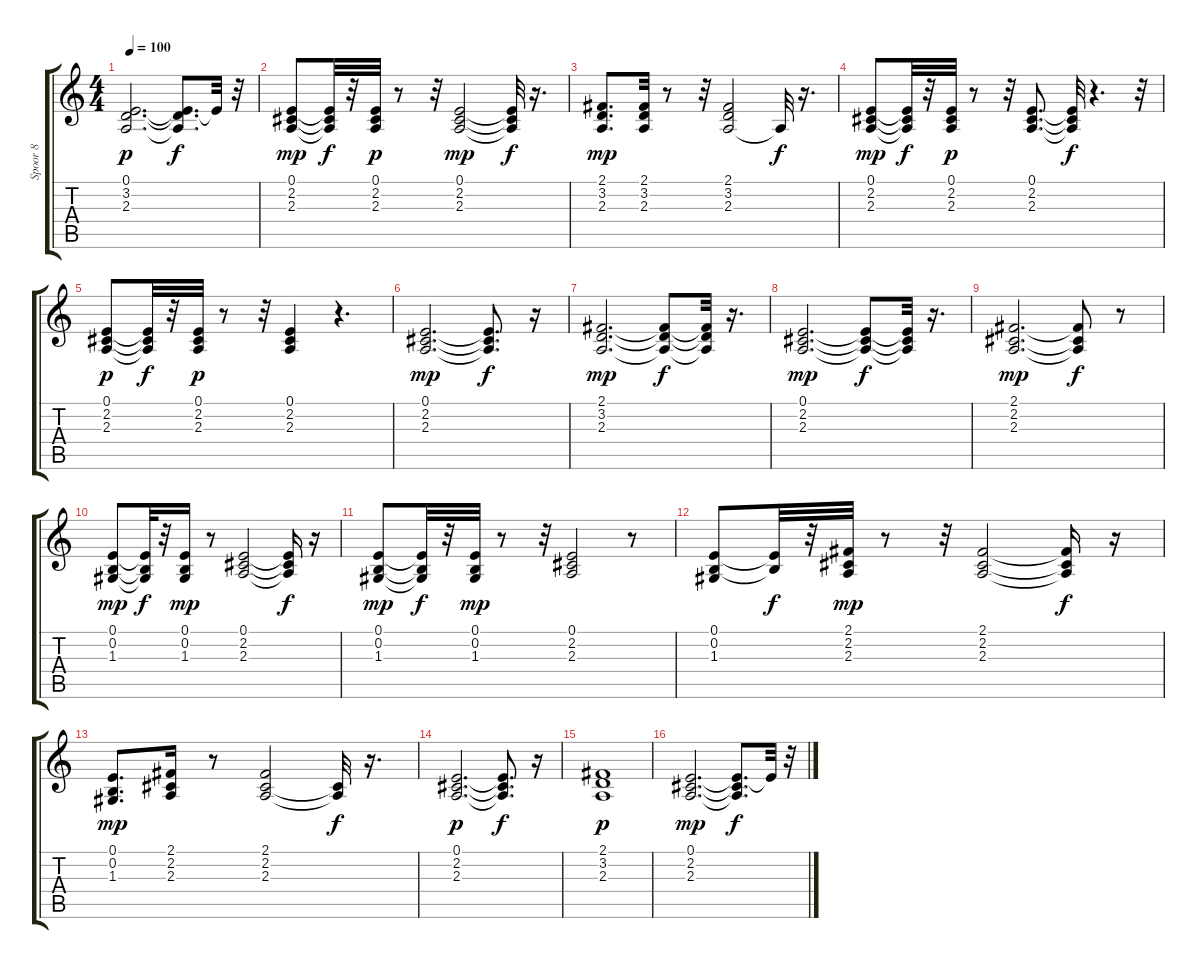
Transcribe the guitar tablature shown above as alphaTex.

\track ("Spoor 8" "Spoor 8") {instrument pad3polysynth}
\staff {score tabs}
\tuning (E4 B3 G3 D3 A2 E2) {hide}
\ts (4 4)
\tempo 100
\clef g2
\ks c
(0.1 3.2 2.3).2{d dy p} (0.1{t} 3.2{t} 2.3{t}).8{d dy f} 0.1{t}.32 r.32 |
(0.1 2.2 2.3).8{dy mp} (0.1{t} 2.2{t} 2.3{t}).32{dy f} r.32 (0.1 2.2 2.3).32{dy p} r.8 r.32 (0.1 2.2 2.3).2{dy mp} (0.1{t} 2.2{t} 2.3{t}).32{dy f} r.16{d} |
(2.1 3.2 2.3).8{d dy mp} (2.1 3.2 2.3).32 r.8 r.32 (2.1 3.2 2.3).2 2.3{t}.32{dy f} r.16{d} |
(0.1 2.2 2.3).8{dy mp} (0.1{t} 2.2{t} 2.3{t}).32{dy f} r.32 (0.1 2.2 2.3).32{dy p} r.8 r.32 (0.1 2.2 2.3).8{d} (0.1{t} 2.2{t} 2.3{t}).32{dy f} r.4{d} r.32 |
(0.1 2.2 2.3).8{dy p} (0.1{t} 2.2{t} 2.3{t}).32{dy f} r.32 (0.1 2.2 2.3).32{dy p} r.8 r.32 (0.1 2.2 2.3).4 r.4{d} |
(0.1 2.2 2.3).2{d dy mp} (0.1{t} 2.2{t} 2.3{t}).8{d dy f} r.16 |
(2.1 3.2 2.3).2{d dy mp} (2.1{t} 3.2{t} 2.3{t}).8{dy f} (2.1{t} 3.2{t} 2.3{t}).32 r.16{d} |
(0.1 2.2 2.3).2{d dy mp} (0.1{t} 2.2{t} 2.3{t}).8{dy f} (0.1{t} 2.2{t} 2.3{t}).32 r.16{d} |
(2.1 2.2 2.3).2{d dy mp} (2.1{t} 2.2{t} 2.3{t}).8{dy f} r.8 |
(0.1 0.2 1.3).8{dy mp} (0.1{t} 0.2{t} 1.3{t}).32{dy f} r.32 (0.1 0.2 1.3).16{dy mp} r.8 (0.1 2.2 2.3).2 (0.1{t} 2.2{t} 2.3{t}).16{dy f} r.16 |
(0.1 0.2 1.3).8{dy mp} (0.1{t} 0.2{t} 1.3{t}).32{dy f} r.32 (0.1 0.2 1.3).32{dy mp} r.8 r.32 (0.1 2.2 2.3).2 r.8 |
(0.1 0.2 1.3).8 (0.1{t} 0.2{t}).32{dy f} r.32 (2.1 2.2 2.3).32{dy mp} r.8 r.32 (2.1 2.2 2.3).2 (2.1{t} 2.2{t} 2.3{t}).16{dy f} r.16 |
(0.1 0.2 1.3).8{d dy mp} (2.1 2.2 2.3).16 r.8 (2.1 2.2 2.3).2 (2.2{t} 2.3{t}).32{dy f} r.16{d} |
(0.1 2.2 2.3).2{d dy p} (0.1{t} 2.2{t} 2.3{t}).8{d dy f} r.16 |
(2.1 3.2 2.3).1{dy p} |
(0.1 2.2 2.3).2{d dy mp} (0.1{t} 2.2{t} 2.3{t}).8{d dy f} 0.1{t}.32 r.32
